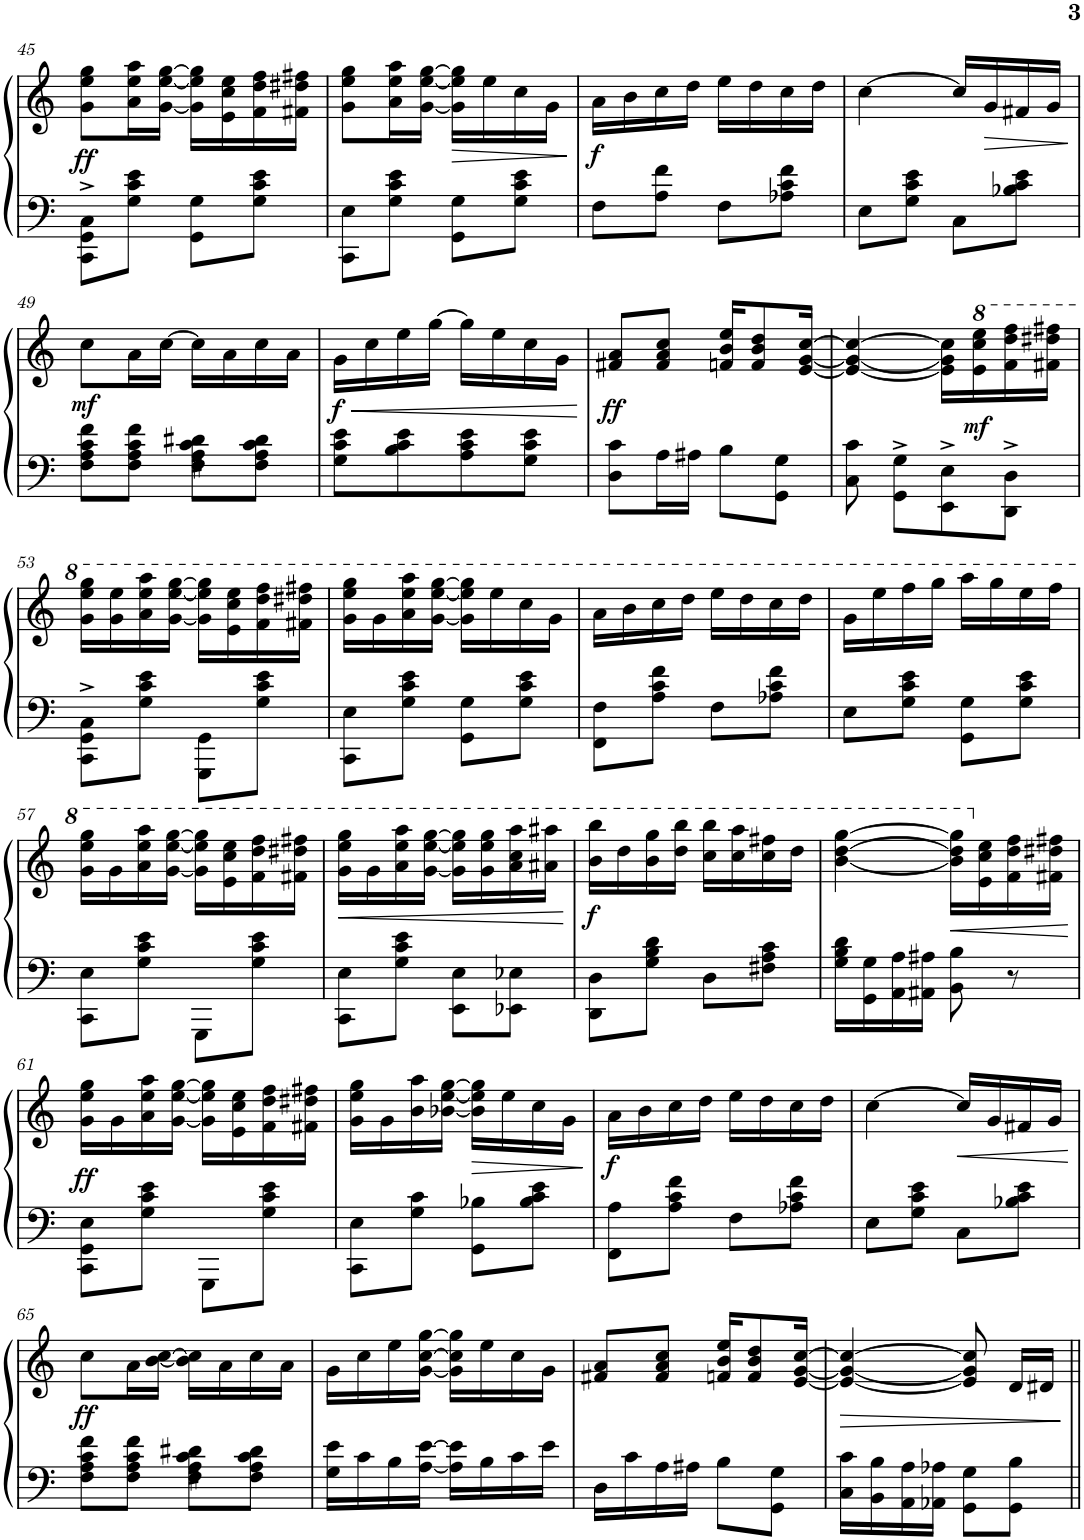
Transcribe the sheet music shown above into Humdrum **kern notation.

**kern	**kern	**dynam
*part1	*part1	*part1
*staff2	*staff1	*staff1/2
*I"Piano	*	*
*I'Pno.	*	*
!!LO:PB:g=z
*clefF4	*clefG2	*
*k[]	*k[]	*
*M2/4	*M2/4	*
=45	=45	=45
!	!	!LO:DY:b
8CC\^ 8GG\^ 8C\^L	8g\ 8ee\ 8gg\L	ff
8G\ 8c\ 8e\J	16a\ 16ee\ 16aa\L	.
.	[<16g\ [<16ee\ [16gg\JJ	.
8GG\ 8G\L	16g\] 16ee\] 16gg\]LL	.
.	16e\ 16cc\ 16ee\	.
8G\ 8c\ 8e\J	16f\ 16dd\ 16ff\	.
.	16f#X\ 16dd#X\ 16ff#X\JJ	.
=46	=46	=46
8CC\ 8E\L	8g\ 8ee\ 8gg\L	.
8G\ 8c\ 8e\J	16a\ 16ee\ 16aa\L	.
.	[<16g\ [<16ee\ [16gg\JJ	.
!	!	!LO:HP:b
8GG\ 8G\L	16g\] 16ee\] 16gg\]LL	>
.	16ee\	.
8G\ 8c\ 8e\J	16cc\	.
.	16g\JJ	.
.	.	]
=47	=47	=47
!	!	!LO:DY:b
8F\L	16a\LL	f
.	16b\	.
8A\ 8f\J	16cc\	.
.	16dd\JJ	.
8F\L	16ee\LL	.
.	16dd\	.
8A-X\ 8c\ 8f\J	16cc\	.
.	16dd\JJ	.
=48	=48	=48
8E\L	[4cc\	.
8G\ 8c\ 8e\J	.	.
8C\L	16cc/LL]	.
!	!	!LO:HP:b
.	16g/	>
8B-X\ 8c\ 8e\J	16f#X/	.
.	16g/JJ	.
.	.	]
!!LO:LB:g=z
=49	=49	=49
!	!	!LO:DY:b
8F\ 8A\ 8c\ 8f\L	8cc\L	mf
8F\ 8A\ 8c\ 8f\J	16a\L	.
.	[16cc\JJ	.
8F#X\ 8A\ 8c\ 8d#X\L	16cc\LL]	.
.	16a\	.
8F#\ 8A\ 8c\ 8d#\J	16cc\	.
.	16a\JJ	.
=50	=50	=50
!	!	!LO:HP:b
!	!	!LO:DY:n=1:b
8G\ 8c\ 8e\L	16g\LL	< f
.	16cc\	.
8B\ 8c\ 8e\	16ee\	.
.	[16gg\JJ	.
8A\ 8c\ 8e\	16gg\LL]	.
.	16ee\	.
8G\ 8c\ 8e\J	16cc\	.
.	16g\JJ	.
.	.	[
=51	=51	=51
!	!	!LO:DY:b
8D\ 8c\L	8f#X/ 8a/L	ff
16A\L	8f#/ 8a/ 8cc/J	.
16A#X\JJ	.	.
8B\L	16fn/ 16b/ 16ee/KL	.
.	8f/ 8b/ 8dd/	.
8GG\ 8G\J	.	.
.	[16e/ [16g/ [>16cc/Jk	.
=52	=52	=52
8C\ 8c\	4e/_ 4g/_ 4cc/_	.
8GG\^ 8G\^L	.	.
8EE\^ 8E\^	16e\] 16g\] 16cc\]LL	.
*	*8va	*
!	!	!LO:DY:b
.	16ee\ 16ccc\ 16eee\	mf
8DD\^ 8D\^J	16ff\ 16ddd\ 16fff\	.
.	16ff#X\ 16ddd#X\ 16fff#X\JJ	.
!!LO:LB:g=z
=53	=53	=53
8CC\^ 8GG\^ 8C\^L	16gg\ 16eee\ 16ggg\LL	.
.	16gg\ 16eee\	.
8G\ 8c\ 8e\J	16aa\ 16eee\ 16aaa\	.
.	[<16gg\ [<16eee\ [16ggg\JJ	.
8GGG\ 8GG\L	16gg\] 16eee\] 16ggg\]LL	.
.	16ee\ 16ccc\ 16eee\	.
8G\ 8c\ 8e\J	16ff\ 16ddd\ 16fff\	.
.	16ff#X\ 16ddd#X\ 16fff#X\JJ	.
=54	=54	=54
8CC\ 8E\L	16gg\ 16eee\ 16ggg\LL	.
.	16gg\	.
8G\ 8c\ 8e\J	16aa\ 16eee\ 16aaa\	.
.	[<16gg\ [<16eee\ [16ggg\JJ	.
8GG\ 8G\L	16gg\] 16eee\] 16ggg\]LL	.
.	16eee\	.
8G\ 8c\ 8e\J	16ccc\	.
.	16gg\JJ	.
=55	=55	=55
8FF\ 8F\L	16aa\LL	.
.	16bb\	.
8A\ 8c\ 8f\J	16ccc\	.
.	16ddd\JJ	.
8F\L	16eee\LL	.
.	16ddd\	.
8A-X\ 8c\ 8f\J	16ccc\	.
.	16ddd\JJ	.
=56	=56	=56
8E\L	16gg\LL	.
.	16eee\	.
8G\ 8c\ 8e\J	16fff\	.
.	16ggg\JJ	.
8GG\ 8G\L	16aaa\LL	.
.	16ggg\	.
8G\ 8c\ 8e\J	16eee\	.
.	16fff\JJ	.
!!LO:LB:g=z
=57	=57	=57
8CC\ 8E\L	16gg\ 16eee\ 16ggg\LL	.
.	16gg\	.
8G\ 8c\ 8e\J	16aa\ 16eee\ 16aaa\	.
.	[<16gg\ [<16eee\ [16ggg\JJ	.
8GGG\L	16gg\] 16eee\] 16ggg\]LL	.
.	16ee\ 16ccc\ 16eee\	.
8G\ 8c\ 8e\J	16ff\ 16ddd\ 16fff\	.
.	16ff#X\ 16ddd#X\ 16fff#X\JJ	.
=58	=58	=58
!	!	!LO:HP:b
8CC\ 8E\L	16gg\ 16eee\ 16ggg\LL	<
.	16gg\	.
8G\ 8c\ 8e\J	16aa\ 16eee\ 16aaa\	.
.	[<16gg\ [<16eee\ [16ggg\JJ	.
8EE\ 8E\L	16gg\] 16eee\] 16ggg\]LL	.
.	16gg\ 16eee\ 16ggg\	.
8EE-X\ 8E-X\J	16aa\ 16ccc\ 16aaa\	.
.	16aa#X\ 16aaa#X\JJ	.
.	.	[
=59	=59	=59
!	!	!LO:DY:b
8DD\ 8D\L	16bb\ 16bbb\LL	f
.	16ddd\	.
8G\ 8B\ 8d\J	16bb\ 16ggg\	.
.	16ddd\ 16bbb\JJ	.
8D\L	16ccc\ 16bbb\LL	.
.	16ccc\ 16aaa\	.
8F#X\ 8A\ 8c\J	16ccc\ 16fff#X\	.
.	16ddd\JJ	.
=60	=60	=60
16G\ 16B\ 16d\LL	[<4bb\ [4ddd\ [4ggg\	.
16GG\ 16G\	.	.
16AA\ 16A\	.	.
16AA#X\ 16A#X\JJ	.	.
!	!	!LO:HP:b
8BB\ 8B\	16bb\] 16ddd\] 16ggg\]LL	<
*	*X8va	*
.	16e\ 16cc\ 16ee\	.
8r	16f\ 16dd\ 16ff\	.
.	16f#X\ 16dd#X\ 16ff#X\JJ	.
.	.	[
!!LO:LB:g=z
=61	=61	=61
!	!	!LO:DY:b
8CC\ 8GG\ 8E\L	16g\ 16ee\ 16gg\LL	ff
.	16g\	.
8G\ 8c\ 8e\J	16a\ 16ee\ 16aa\	.
.	[<16g\ [<16ee\ [16gg\JJ	.
8GGG\L	16g\] 16ee\] 16gg\]LL	.
.	16e\ 16cc\ 16ee\	.
8G\ 8c\ 8e\J	16f\ 16dd\ 16ff\	.
.	16f#X\ 16dd#X\ 16ff#X\JJ	.
=62	=62	=62
8CC\ 8E\L	16g\ 16ee\ 16gg\LL	.
.	16g\	.
8G\ 8c\J	16b\ 16aa\	.
.	[<16b-X\ [<16ee\ [16gg\JJ	.
!	!	!LO:HP:b
8GG\ 8B-X\L	16b-\] 16ee\] 16gg\]LL	>
.	16ee\	.
8B-\ 8c\ 8e\J	16cc\	.
.	16g\JJ	.
.	.	]
=63	=63	=63
!	!	!LO:DY:b
8FF\ 8A\L	16a\LL	f
.	16b\	.
8A\ 8c\ 8f\J	16cc\	.
.	16dd\JJ	.
8F\L	16ee\LL	.
.	16dd\	.
8A-X\ 8c\ 8f\J	16cc\	.
.	16dd\JJ	.
=64	=64	=64
8E\L	[4cc\	.
8G\ 8c\ 8e\J	.	.
!	!	!LO:HP:b
8C\L	16cc/LL]	<
.	16g/	.
8B-X\ 8c\ 8e\J	16f#X/	.
.	16g/JJ	.
.	.	[
!!LO:LB:g=z
=65	=65	=65
!	!	!LO:DY:b
8F\ 8A\ 8c\ 8f\L	8cc\L	ff
8F\ 8A\ 8c\ 8f\J	16a\L	.
.	[16b\ [16cc\JJ	.
8F#X\ 8A\ 8c\ 8d#X\L	16b\] 16cc\]LL	.
.	16a\	.
8F#\ 8A\ 8c\ 8d#\J	16cc\	.
.	16a\JJ	.
=66	=66	=66
16G\ 16e\LL	16g\LL	.
16c\	16cc\	.
16B\	16ee\	.
[16A\ [16e\JJ	[16g\ [16cc\ [16gg\JJ	.
16A\] 16e\]LL	16g\] 16cc\] 16gg\]LL	.
16B\	16ee\	.
16c\	16cc\	.
16e\JJ	16g\JJ	.
=67	=67	=67
16D\LL	8f#X/ 8a/L	.
16c\	.	.
16A\	8f#/ 8a/ 8cc/J	.
16A#X\JJ	.	.
8B\L	16fn/ 16b/ 16ee/KL	.
.	8f/ 8b/ 8dd/	.
8GG\ 8G\J	.	.
.	[16e/ [16g/ [16cc/Jk	.
=68	=68	=68
!	!	!LO:HP:b
16C\ 16c\LL	4e/_ 4g/_ 4cc/_	>
16BB\ 16B\	.	.
16AA\ 16A\	.	.
16AA-X\ 16A-X\JJ	.	.
8GG\ 8G\L	8e/] 8g/] 8cc/]	.
8GG\ 8B\J	16d/LL	.
.	16d#X/JJ	.
.	.	]
=||	=||	=||
*-	*-	*-
